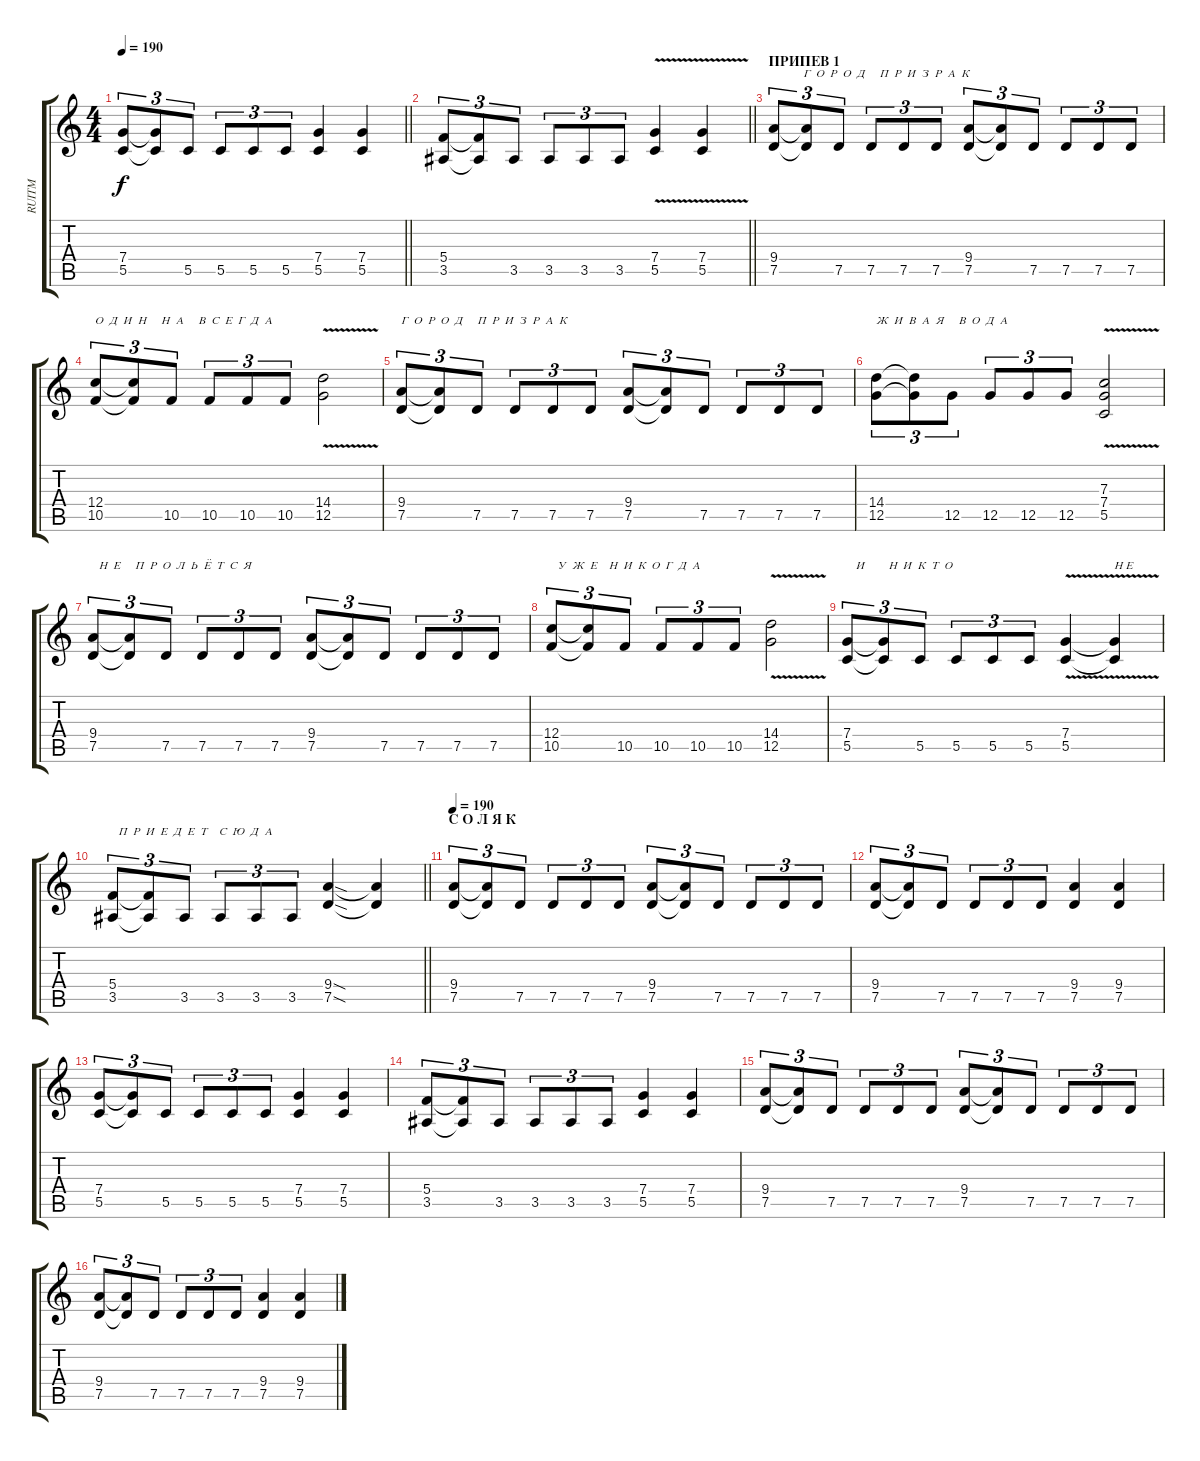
\track ("RUITM" "RUITM") {instrument distortionguitar}
\staff {score tabs}
\tuning (D4 A3 F3 C3 G2 D2) {hide}
\ts (4 4)
\tempo 190
\clef g2
\barLineRight lightlight
\ks c
(7.4 5.5).8{tu (3 2) dy f} (7.4{t} 5.5{t}).8{tu (3 2)} 5.5.8{tu (3 2)} 5.5.8{tu (3 2)} 5.5.8{tu (3 2)} 5.5.8{tu (3 2)} (7.4 5.5).4 (7.4 5.5).4 |
\barLineRight lightlight
(5.4 3.5).8{tu (3 2)} (5.4{t} 3.5{t}).8{tu (3 2)} 3.5.8{tu (3 2)} 3.5.8{tu (3 2)} 3.5.8{tu (3 2)} 3.5.8{tu (3 2)} (7.4{v} 5.5{v}).4 (7.4{v} 5.5{v}).4 |
\section ("" "ПРИПЕВ 1")
(9.4 7.5).8{tu (3 2) txt "          Г  О  Р  О  Д     П  Р  И  З  Р  А  К "} (9.4{t} 7.5{t}).8{tu (3 2)} 7.5.8{tu (3 2)} 7.5.8{tu (3 2)} 7.5.8{tu (3 2)} 7.5.8{tu (3 2)} (9.4 7.5).8{tu (3 2)} (9.4{t} 7.5{t}).8{tu (3 2)} 7.5.8{tu (3 2)} 7.5.8{tu (3 2)} 7.5.8{tu (3 2)} 7.5.8{tu (3 2)} |
(12.4 10.5).8{tu (3 2) txt "О  Д  И  Н     Н  А     В  С  Е  Г  Д  А"} (12.4{t} 10.5{t}).8{tu (3 2)} 10.5.8{tu (3 2)} 10.5.8{tu (3 2)} 10.5.8{tu (3 2)} 10.5.8{tu (3 2)} (14.4{v} 12.5{v}).2 |
(9.4 7.5).8{tu (3 2) txt "Г  О  Р  О  Д     П  Р  И  З  Р  А  К   "} (9.4{t} 7.5{t}).8{tu (3 2)} 7.5.8{tu (3 2)} 7.5.8{tu (3 2)} 7.5.8{tu (3 2)} 7.5.8{tu (3 2)} (9.4 7.5).8{tu (3 2)} (9.4{t} 7.5{t}).8{tu (3 2)} 7.5.8{tu (3 2)} 7.5.8{tu (3 2)} 7.5.8{tu (3 2)} 7.5.8{tu (3 2)} |
(14.4 12.5).8{tu (3 2) txt "Ж  И  В  А  Я     В  О  Д  А"} (14.4{t} 12.5{t}).8{tu (3 2)} 12.5.8{tu (3 2)} 12.5.8{tu (3 2)} 12.5.8{tu (3 2)} 12.5.8{tu (3 2)} (7.3{v} 7.4{v} 5.5{v}).2 |
(9.4 7.5).8{tu (3 2) txt "  Н  Е     П  Р  О  Л  Ь  Ё  Т  С  Я "} (9.4{t} 7.5{t}).8{tu (3 2)} 7.5.8{tu (3 2)} 7.5.8{tu (3 2)} 7.5.8{tu (3 2)} 7.5.8{tu (3 2)} (9.4 7.5).8{tu (3 2)} (9.4{t} 7.5{t}).8{tu (3 2)} 7.5.8{tu (3 2)} 7.5.8{tu (3 2)} 7.5.8{tu (3 2)} 7.5.8{tu (3 2)} |
(12.4 10.5).8{tu (3 2) txt "  У  Ж  Е    Н  И  К  О  Г  Д  А"} (12.4{t} 10.5{t}).8{tu (3 2)} 10.5.8{tu (3 2)} 10.5.8{tu (3 2)} 10.5.8{tu (3 2)} 10.5.8{tu (3 2)} (14.4{v} 12.5{v}).2 |
(7.4 5.5).8{tu (3 2) txt "   И        Н  И  К  Т  О"} (7.4{t} 5.5{t}).8{tu (3 2)} 5.5.8{tu (3 2)} 5.5.8{tu (3 2)} 5.5.8{tu (3 2)} 5.5.8{tu (3 2)} (7.4{v} 5.5{v}).4 (7.4{t} 5.5{t}).4{txt "Н Е"} |
\barLineRight lightlight
(5.4 3.5).8{tu (3 2) txt "  П  Р  И  Е  Д  Е  Т    С  Ю  Д  А"} (5.4{t} 3.5{t}).8{tu (3 2)} 3.5.8{tu (3 2)} 3.5.8{tu (3 2)} 3.5.8{tu (3 2)} 3.5.8{tu (3 2)} (9.4{sod} 7.5{sod}).4 (9.4{t} 7.5{t}).4 |
\section ("" "С О Л Я К")
\tempo 190
(9.4 7.5).8{tu (3 2)} (9.4{t} 7.5{t}).8{tu (3 2)} 7.5.8{tu (3 2)} 7.5.8{tu (3 2)} 7.5.8{tu (3 2)} 7.5.8{tu (3 2)} (9.4 7.5).8{tu (3 2)} (9.4{t} 7.5{t}).8{tu (3 2)} 7.5.8{tu (3 2)} 7.5.8{tu (3 2)} 7.5.8{tu (3 2)} 7.5.8{tu (3 2)} |
(9.4 7.5).8{tu (3 2)} (9.4{t} 7.5{t}).8{tu (3 2)} 7.5.8{tu (3 2)} 7.5.8{tu (3 2)} 7.5.8{tu (3 2)} 7.5.8{tu (3 2)} (9.4 7.5).4 (9.4 7.5).4 |
(7.4 5.5).8{tu (3 2)} (7.4{t} 5.5{t}).8{tu (3 2)} 5.5.8{tu (3 2)} 5.5.8{tu (3 2)} 5.5.8{tu (3 2)} 5.5.8{tu (3 2)} (7.4 5.5).4 (7.4 5.5).4 |
(5.4 3.5).8{tu (3 2)} (5.4{t} 3.5{t}).8{tu (3 2)} 3.5.8{tu (3 2)} 3.5.8{tu (3 2)} 3.5.8{tu (3 2)} 3.5.8{tu (3 2)} (7.4 5.5).4 (7.4 5.5).4 |
(9.4 7.5).8{tu (3 2)} (9.4{t} 7.5{t}).8{tu (3 2)} 7.5.8{tu (3 2)} 7.5.8{tu (3 2)} 7.5.8{tu (3 2)} 7.5.8{tu (3 2)} (9.4 7.5).8{tu (3 2)} (9.4{t} 7.5{t}).8{tu (3 2)} 7.5.8{tu (3 2)} 7.5.8{tu (3 2)} 7.5.8{tu (3 2)} 7.5.8{tu (3 2)} |
(9.4 7.5).8{tu (3 2)} (9.4{t} 7.5{t}).8{tu (3 2)} 7.5.8{tu (3 2)} 7.5.8{tu (3 2)} 7.5.8{tu (3 2)} 7.5.8{tu (3 2)} (9.4 7.5).4 (9.4 7.5).4
